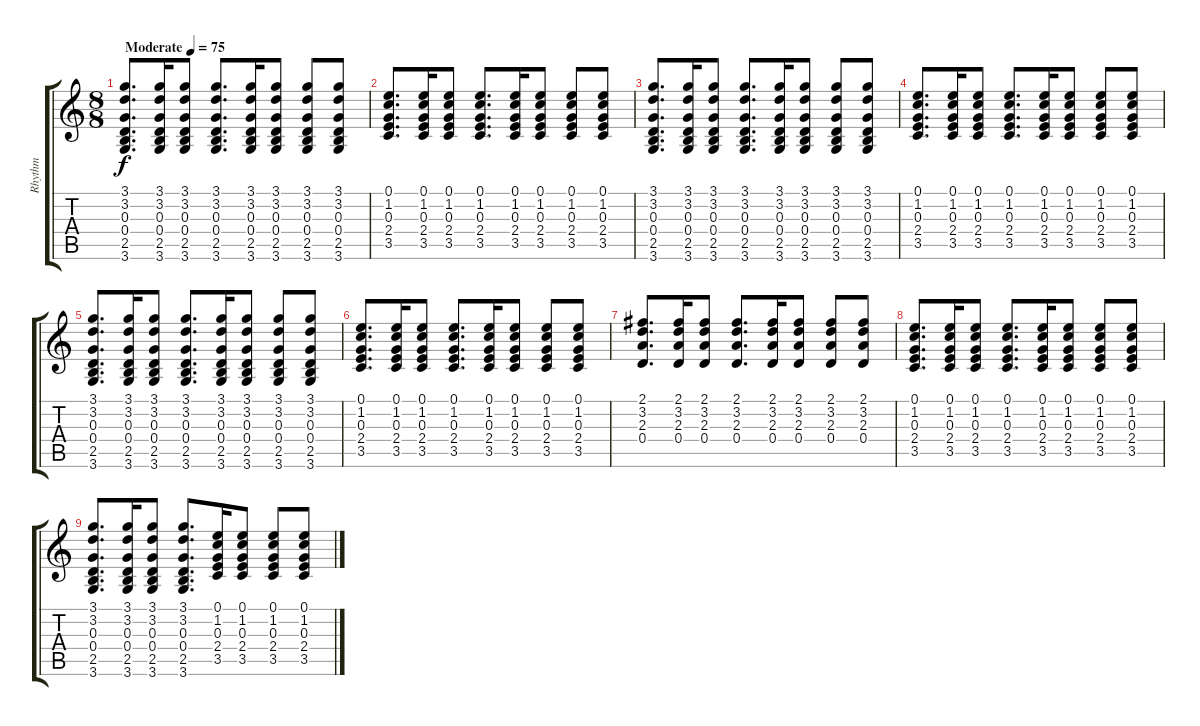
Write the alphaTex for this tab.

\track ("Rhythm" "Rhythm") {instrument acousticguitarsteel}
\staff {score tabs}
\tuning (E4 B3 G3 D3 A2 E2) {hide}
\ts (8 8)
\tempo (75 "Moderate")
\clef g2
\ks c
(3.1 3.2 0.3 0.4 2.5 3.6).8{d dy f instrument acousticguitarsteel} (3.1 3.2 0.3 0.4 2.5 3.6).16 (3.1 3.2 0.3 0.4 2.5 3.6).8 (3.1 3.2 0.3 0.4 2.5 3.6).8{d} (3.1 3.2 0.3 0.4 2.5 3.6).16 (3.1 3.2 0.3 0.4 2.5 3.6).8 (3.1 3.2 0.3 0.4 2.5 3.6).8 (3.1 3.2 0.3 0.4 2.5 3.6).8 |
(0.1 1.2 0.3 2.4 3.5).8{d} (0.1 1.2 0.3 2.4 3.5).16 (0.1 1.2 0.3 2.4 3.5).8 (0.1 1.2 0.3 2.4 3.5).8{d} (0.1 1.2 0.3 2.4 3.5).16 (0.1 1.2 0.3 2.4 3.5).8 (0.1 1.2 0.3 2.4 3.5).8 (0.1 1.2 0.3 2.4 3.5).8 |
(3.1 3.2 0.3 0.4 2.5 3.6).8{d} (3.1 3.2 0.3 0.4 2.5 3.6).16 (3.1 3.2 0.3 0.4 2.5 3.6).8 (3.1 3.2 0.3 0.4 2.5 3.6).8{d} (3.1 3.2 0.3 0.4 2.5 3.6).16 (3.1 3.2 0.3 0.4 2.5 3.6).8 (3.1 3.2 0.3 0.4 2.5 3.6).8 (3.1 3.2 0.3 0.4 2.5 3.6).8 |
(0.1 1.2 0.3 2.4 3.5).8{d} (0.1 1.2 0.3 2.4 3.5).16 (0.1 1.2 0.3 2.4 3.5).8 (0.1 1.2 0.3 2.4 3.5).8{d} (0.1 1.2 0.3 2.4 3.5).16 (0.1 1.2 0.3 2.4 3.5).8 (0.1 1.2 0.3 2.4 3.5).8 (0.1 1.2 0.3 2.4 3.5).8 |
(3.1 3.2 0.3 0.4 2.5 3.6).8{d} (3.1 3.2 0.3 0.4 2.5 3.6).16 (3.1 3.2 0.3 0.4 2.5 3.6).8 (3.1 3.2 0.3 0.4 2.5 3.6).8{d} (3.1 3.2 0.3 0.4 2.5 3.6).16 (3.1 3.2 0.3 0.4 2.5 3.6).8 (3.1 3.2 0.3 0.4 2.5 3.6).8 (3.1 3.2 0.3 0.4 2.5 3.6).8 |
(0.1 1.2 0.3 2.4 3.5).8{d} (0.1 1.2 0.3 2.4 3.5).16 (0.1 1.2 0.3 2.4 3.5).8 (0.1 1.2 0.3 2.4 3.5).8{d} (0.1 1.2 0.3 2.4 3.5).16 (0.1 1.2 0.3 2.4 3.5).8 (0.1 1.2 0.3 2.4 3.5).8 (0.1 1.2 0.3 2.4 3.5).8 |
(2.1 3.2 2.3 0.4).8{d} (2.1 3.2 2.3 0.4).16 (2.1 3.2 2.3 0.4).8 (2.1 3.2 2.3 0.4).8{d} (2.1 3.2 2.3 0.4).16 (2.1 3.2 2.3 0.4).8 (2.1 3.2 2.3 0.4).8 (2.1 3.2 2.3 0.4).8 |
(0.1 1.2 0.3 2.4 3.5).8{d} (0.1 1.2 0.3 2.4 3.5).16 (0.1 1.2 0.3 2.4 3.5).8 (0.1 1.2 0.3 2.4 3.5).8{d} (0.1 1.2 0.3 2.4 3.5).16 (0.1 1.2 0.3 2.4 3.5).8 (0.1 1.2 0.3 2.4 3.5).8 (0.1 1.2 0.3 2.4 3.5).8 |
(3.1 3.2 0.3 0.4 2.5 3.6).8{d} (3.1 3.2 0.3 0.4 2.5 3.6).16 (3.1 3.2 0.3 0.4 2.5 3.6).8 (3.1 3.2 0.3 0.4 2.5 3.6).8{d} (0.1 1.2 0.3 2.4 3.5).16 (0.1 1.2 0.3 2.4 3.5).8 (0.1 1.2 0.3 2.4 3.5).8 (0.1 1.2 0.3 2.4 3.5).8
